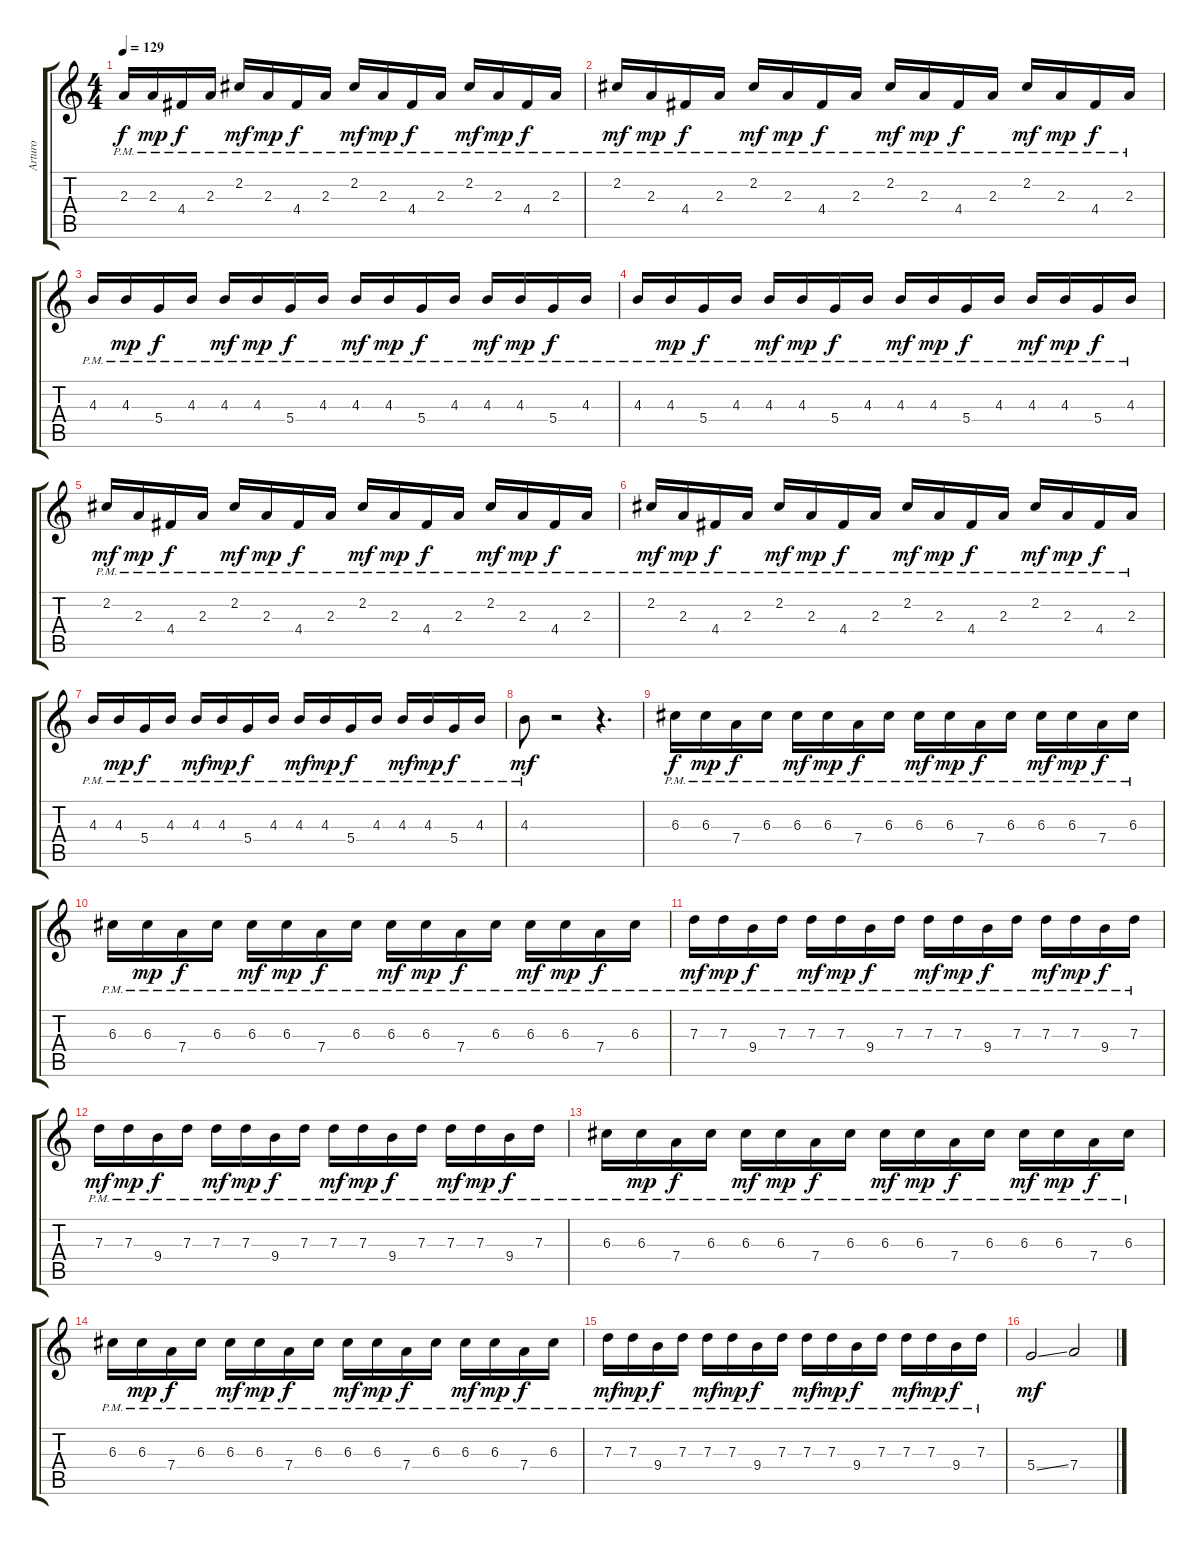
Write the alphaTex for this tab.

\track ("Arturo" "Arturo") {instrument distortionguitar}
\staff {score tabs}
\tuning (E4 B3 G3 D3 A2 E2) {hide}
\ts (4 4)
\tempo 129
\clef g2
\ks c
2.3{pm}.16{dy f} 2.3{pm}.16{dy mp} 4.4{pm}.16{dy f} 2.3{pm}.16 2.2{pm}.16{dy mf} 2.3{pm}.16{dy mp} 4.4{pm}.16{dy f} 2.3{pm}.16 2.2{pm}.16{dy mf} 2.3{pm}.16{dy mp} 4.4{pm}.16{dy f} 2.3{pm}.16 2.2{pm}.16{dy mf} 2.3{pm}.16{dy mp} 4.4{pm}.16{dy f} 2.3{pm}.16 |
2.2{pm}.16{dy mf} 2.3{pm}.16{dy mp} 4.4{pm}.16{dy f} 2.3{pm}.16 2.2{pm}.16{dy mf} 2.3{pm}.16{dy mp} 4.4{pm}.16{dy f} 2.3{pm}.16 2.2{pm}.16{dy mf} 2.3{pm}.16{dy mp} 4.4{pm}.16{dy f} 2.3{pm}.16 2.2{pm}.16{dy mf} 2.3{pm}.16{dy mp} 4.4{pm}.16{dy f} 2.3{pm}.16 |
4.3{pm}.16 4.3{pm}.16{dy mp} 5.4{pm}.16{dy f} 4.3{pm}.16 4.3{pm}.16{dy mf} 4.3{pm}.16{dy mp} 5.4{pm}.16{dy f} 4.3{pm}.16 4.3{pm}.16{dy mf} 4.3{pm}.16{dy mp} 5.4{pm}.16{dy f} 4.3{pm}.16 4.3{pm}.16{dy mf} 4.3{pm}.16{dy mp} 5.4{pm}.16{dy f} 4.3{pm}.16 |
4.3{pm}.16 4.3{pm}.16{dy mp} 5.4{pm}.16{dy f} 4.3{pm}.16 4.3{pm}.16{dy mf} 4.3{pm}.16{dy mp} 5.4{pm}.16{dy f} 4.3{pm}.16 4.3{pm}.16{dy mf} 4.3{pm}.16{dy mp} 5.4{pm}.16{dy f} 4.3{pm}.16 4.3{pm}.16{dy mf} 4.3{pm}.16{dy mp} 5.4{pm}.16{dy f} 4.3{pm}.16 |
2.2{pm}.16{dy mf} 2.3{pm}.16{dy mp} 4.4{pm}.16{dy f} 2.3{pm}.16 2.2{pm}.16{dy mf} 2.3{pm}.16{dy mp} 4.4{pm}.16{dy f} 2.3{pm}.16 2.2{pm}.16{dy mf} 2.3{pm}.16{dy mp} 4.4{pm}.16{dy f} 2.3{pm}.16 2.2{pm}.16{dy mf} 2.3{pm}.16{dy mp} 4.4{pm}.16{dy f} 2.3{pm}.16 |
2.2{pm}.16{dy mf} 2.3{pm}.16{dy mp} 4.4{pm}.16{dy f} 2.3{pm}.16 2.2{pm}.16{dy mf} 2.3{pm}.16{dy mp} 4.4{pm}.16{dy f} 2.3{pm}.16 2.2{pm}.16{dy mf} 2.3{pm}.16{dy mp} 4.4{pm}.16{dy f} 2.3{pm}.16 2.2{pm}.16{dy mf} 2.3{pm}.16{dy mp} 4.4{pm}.16{dy f} 2.3{pm}.16 |
4.3{pm}.16 4.3{pm}.16{dy mp} 5.4{pm}.16{dy f} 4.3{pm}.16 4.3{pm}.16{dy mf} 4.3{pm}.16{dy mp} 5.4{pm}.16{dy f} 4.3{pm}.16 4.3{pm}.16{dy mf} 4.3{pm}.16{dy mp} 5.4{pm}.16{dy f} 4.3{pm}.16 4.3{pm}.16{dy mf} 4.3{pm}.16{dy mp} 5.4{pm}.16{dy f} 4.3{pm}.16 |
4.3{pm}.8{dy mf} r.2 r.4{d} |
6.3{pm}.16{dy f} 6.3{pm}.16{dy mp} 7.4{pm}.16{dy f} 6.3{pm}.16 6.3{pm}.16{dy mf} 6.3{pm}.16{dy mp} 7.4{pm}.16{dy f} 6.3{pm}.16 6.3{pm}.16{dy mf} 6.3{pm}.16{dy mp} 7.4{pm}.16{dy f} 6.3{pm}.16 6.3{pm}.16{dy mf} 6.3{pm}.16{dy mp} 7.4{pm}.16{dy f} 6.3{pm}.16 |
6.3{pm}.16 6.3{pm}.16{dy mp} 7.4{pm}.16{dy f} 6.3{pm}.16 6.3{pm}.16{dy mf} 6.3{pm}.16{dy mp} 7.4{pm}.16{dy f} 6.3{pm}.16 6.3{pm}.16{dy mf} 6.3{pm}.16{dy mp} 7.4{pm}.16{dy f} 6.3{pm}.16 6.3{pm}.16{dy mf} 6.3{pm}.16{dy mp} 7.4{pm}.16{dy f} 6.3{pm}.16 |
7.3{pm}.16{dy mf} 7.3{pm}.16{dy mp} 9.4{pm}.16{dy f} 7.3{pm}.16 7.3{pm}.16{dy mf} 7.3{pm}.16{dy mp} 9.4{pm}.16{dy f} 7.3{pm}.16 7.3{pm}.16{dy mf} 7.3{pm}.16{dy mp} 9.4{pm}.16{dy f} 7.3{pm}.16 7.3{pm}.16{dy mf} 7.3{pm}.16{dy mp} 9.4{pm}.16{dy f} 7.3{pm}.16 |
7.3{pm}.16{dy mf} 7.3{pm}.16{dy mp} 9.4{pm}.16{dy f} 7.3{pm}.16 7.3{pm}.16{dy mf} 7.3{pm}.16{dy mp} 9.4{pm}.16{dy f} 7.3{pm}.16 7.3{pm}.16{dy mf} 7.3{pm}.16{dy mp} 9.4{pm}.16{dy f} 7.3{pm}.16 7.3{pm}.16{dy mf} 7.3{pm}.16{dy mp} 9.4{pm}.16{dy f} 7.3{pm}.16 |
6.3{pm}.16 6.3{pm}.16{dy mp} 7.4{pm}.16{dy f} 6.3{pm}.16 6.3{pm}.16{dy mf} 6.3{pm}.16{dy mp} 7.4{pm}.16{dy f} 6.3{pm}.16 6.3{pm}.16{dy mf} 6.3{pm}.16{dy mp} 7.4{pm}.16{dy f} 6.3{pm}.16 6.3{pm}.16{dy mf} 6.3{pm}.16{dy mp} 7.4{pm}.16{dy f} 6.3{pm}.16 |
6.3{pm}.16 6.3{pm}.16{dy mp} 7.4{pm}.16{dy f} 6.3{pm}.16 6.3{pm}.16{dy mf} 6.3{pm}.16{dy mp} 7.4{pm}.16{dy f} 6.3{pm}.16 6.3{pm}.16{dy mf} 6.3{pm}.16{dy mp} 7.4{pm}.16{dy f} 6.3{pm}.16 6.3{pm}.16{dy mf} 6.3{pm}.16{dy mp} 7.4{pm}.16{dy f} 6.3{pm}.16 |
7.3{pm}.16{dy mf} 7.3{pm}.16{dy mp} 9.4{pm}.16{dy f} 7.3{pm}.16 7.3{pm}.16{dy mf} 7.3{pm}.16{dy mp} 9.4{pm}.16{dy f} 7.3{pm}.16 7.3{pm}.16{dy mf} 7.3{pm}.16{dy mp} 9.4{pm}.16{dy f} 7.3{pm}.16 7.3{pm}.16{dy mf} 7.3{pm}.16{dy mp} 9.4{pm}.16{dy f} 7.3{pm}.16 |
5.4{ss}.2{dy mf} 7.4.2
